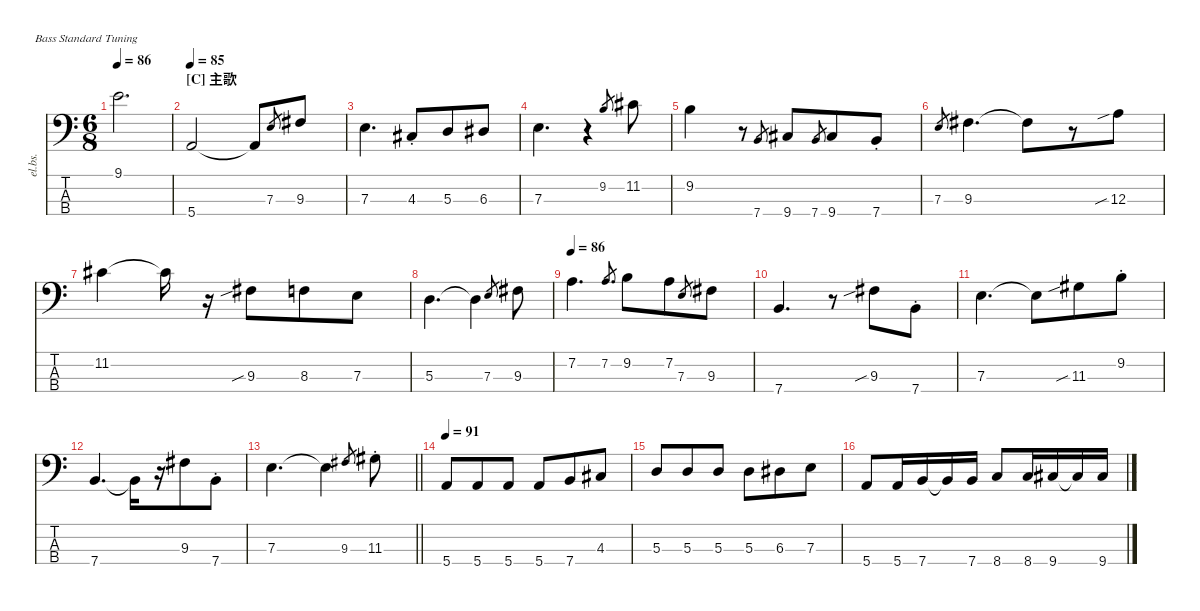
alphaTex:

\defaultSystemsLayout 4
\hideDynamics
\bracketExtendMode nobrackets
\track ("Electric Bass" "el.bs.") {instrument electricbassfinger}
\staff {score tabs}
\tuning (G2 D2 A1 E1)
\ts (6 8)
\tempo 86
\clef f4
\ks c
9.1.2{d dy mf beam Down} |
\section ("C" "主歌")
\tempo 85
5.4.2{beam Up} 5.4{t}.8{beam Up} 7.3.8{gr beam Up} 9.3{acc #}.8{beam Up} |
7.3.4{d beam Down} 4.3{st acc #}.8{beam Up} 5.3.8{beam Up} 6.3{acc #}.8{beam Up} |
7.3.4{d beam Down} r.4{beam Down} 9.2.8{gr beam Up} 11.2{acc #}.8{beam Down} |
9.2.4{beam Down} r.8{beam Down} 7.4.8{gr beam Up} 9.4{acc #}.8{beam Up} 7.4.8{gr beam Up} 9.4{acc #}.8{beam Up} 7.4{st}.8{beam Up} |
7.3.8{gr beam Up} 9.3{acc #}.4{d beam Down} 9.3{t acc #}.8{beam Down} r.8{beam Down} 12.3{sib}.8{beam Down} |
11.2{acc #}.4{beam Down} 11.2{t acc #}.16{beam Down} r.16{beam Down} 9.3{sib acc #}.8{beam Down} 8.3.8{beam Down} 7.3.8{beam Down} |
5.3.4{d beam Down} 5.3{t}.4{beam Down} 7.3.8{gr beam Up} 9.3{acc #}.8{beam Down} |
\tempo 86
7.2.4{d beam Down} 7.2.8{d gr beam Up} 9.2.8{beam Down} 7.2.8{beam Down} 7.3.8{gr beam Up} 9.3{acc #}.8{beam Down} |
7.4.4{d beam Up} r.8{beam Down} 9.3{sib acc #}.8{beam Down} 7.4{st}.8{beam Down} |
7.3.4{d beam Down} 7.3{t}.8{beam Down} 11.3{sib acc #}.8{beam Down} 9.2{st}.8{beam Down} |
7.4.4{d beam Up} 7.4{t}.16{beam Down} r.16{beam Down} 9.3{acc #}.8{beam Down} 7.4{st}.8{beam Down} |
\barLineRight lightlight
7.3.4{d beam Down} 7.3{t}.4{beam Down} 9.3{acc #}.8{gr beam Up} 11.3{st acc #}.8{beam Down} |
\tempo 91
5.4.8{beam Up} 5.4.8{beam Up} 5.4.8{beam Up} 5.4.8{beam Up} 7.4.8{beam Up} 4.3{acc #}.8{beam Up} |
5.3.8{beam Up} 5.3.8{beam Up} 5.3.8{beam Up} 5.3.8{beam Down} 6.3{acc #}.8{beam Down} 7.3.8{beam Down} |
5.4.8{beam Up} 5.4.16{beam Up} 7.4.16{beam Up} 7.4{t}.16{beam Up} 7.4.16{beam Up} 8.4.8{beam Up} 8.4.16{beam Up} 9.4{acc #}.16{beam Up} 9.4{t acc #}.16{beam Up} 9.4{acc #}.16{beam Up}
